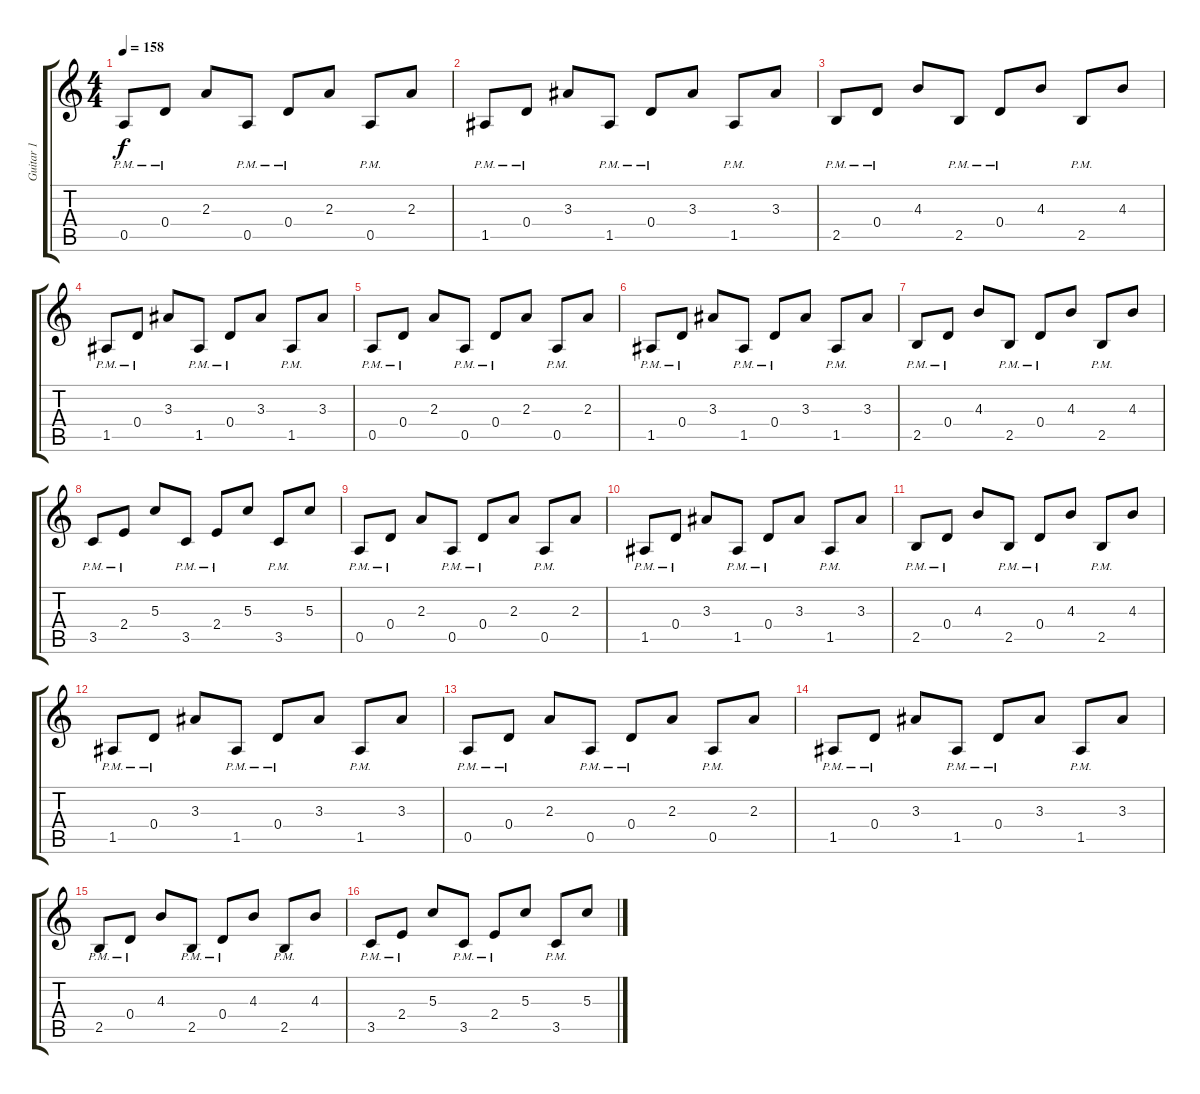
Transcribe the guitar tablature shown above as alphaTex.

\track ("Guitar 1" "Guitar 1") {instrument overdrivenguitar}
\staff {score tabs}
\tuning (E4 B3 G3 D3 A2 E2) {hide}
\ts (4 4)
\tempo 158
\clef g2
\ks c
0.5{pm}.8{dy f} 0.4{pm}.8 2.3.8 0.5{pm}.8 0.4{pm}.8 2.3.8 0.5{pm}.8 2.3.8 |
1.5{pm}.8 0.4{pm}.8 3.3.8 1.5{pm}.8 0.4{pm}.8 3.3.8 1.5{pm}.8 3.3.8 |
2.5{pm}.8 0.4{pm}.8 4.3.8 2.5{pm}.8 0.4{pm}.8 4.3.8 2.5{pm}.8 4.3.8 |
1.5{pm}.8 0.4{pm}.8 3.3.8 1.5{pm}.8 0.4{pm}.8 3.3.8 1.5{pm}.8 3.3.8 |
0.5{pm}.8 0.4{pm}.8 2.3.8 0.5{pm}.8 0.4{pm}.8 2.3.8 0.5{pm}.8 2.3.8 |
1.5{pm}.8 0.4{pm}.8 3.3.8 1.5{pm}.8 0.4{pm}.8 3.3.8 1.5{pm}.8 3.3.8 |
2.5{pm}.8 0.4{pm}.8 4.3.8 2.5{pm}.8 0.4{pm}.8 4.3.8 2.5{pm}.8 4.3.8 |
3.5{pm}.8 2.4{pm}.8 5.3.8 3.5{pm}.8 2.4{pm}.8 5.3.8 3.5{pm}.8 5.3.8 |
0.5{pm}.8 0.4{pm}.8 2.3.8 0.5{pm}.8 0.4{pm}.8 2.3.8 0.5{pm}.8 2.3.8 |
1.5{pm}.8 0.4{pm}.8 3.3.8 1.5{pm}.8 0.4{pm}.8 3.3.8 1.5{pm}.8 3.3.8 |
2.5{pm}.8 0.4{pm}.8 4.3.8 2.5{pm}.8 0.4{pm}.8 4.3.8 2.5{pm}.8 4.3.8 |
1.5{pm}.8 0.4{pm}.8 3.3.8 1.5{pm}.8 0.4{pm}.8 3.3.8 1.5{pm}.8 3.3.8 |
0.5{pm}.8 0.4{pm}.8 2.3.8 0.5{pm}.8 0.4{pm}.8 2.3.8 0.5{pm}.8 2.3.8 |
1.5{pm}.8 0.4{pm}.8 3.3.8 1.5{pm}.8 0.4{pm}.8 3.3.8 1.5{pm}.8 3.3.8 |
2.5{pm}.8 0.4{pm}.8 4.3.8 2.5{pm}.8 0.4{pm}.8 4.3.8 2.5{pm}.8 4.3.8 |
3.5{pm}.8 2.4{pm}.8 5.3.8 3.5{pm}.8 2.4{pm}.8 5.3.8 3.5{pm}.8 5.3.8
